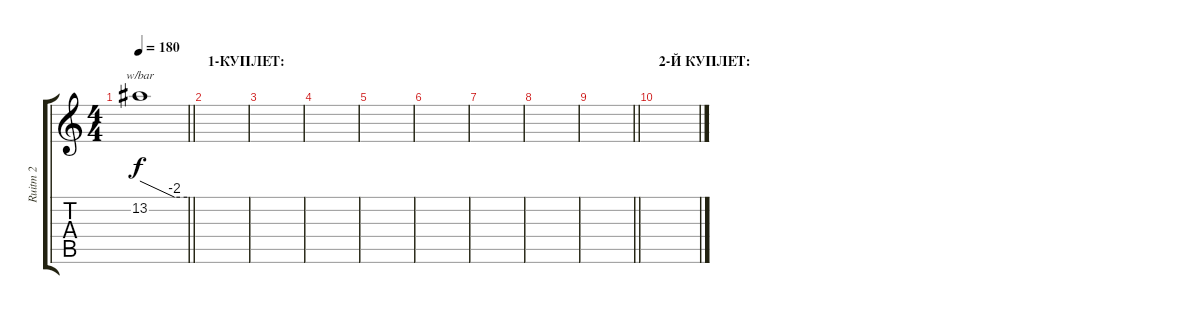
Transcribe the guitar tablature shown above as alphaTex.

\track ("Ruitm 2" "Ruitm 2") {instrument distortionguitar}
\staff {score tabs}
\tuning (D4 A3 F3 C3 G2 D2) {hide}
\ts (4 4)
\tempo 180
\clef g2
\barLineRight lightlight
\ks c
13.2.1{tbe (custom default 0 0 44 -8 60 -8) dy f} |
\section ("" "1-КУПЛЕТ:")
|
|
|
|
|
|
|
\barLineRight lightlight
|
\section ("" "2-Й КУПЛЕТ:")
